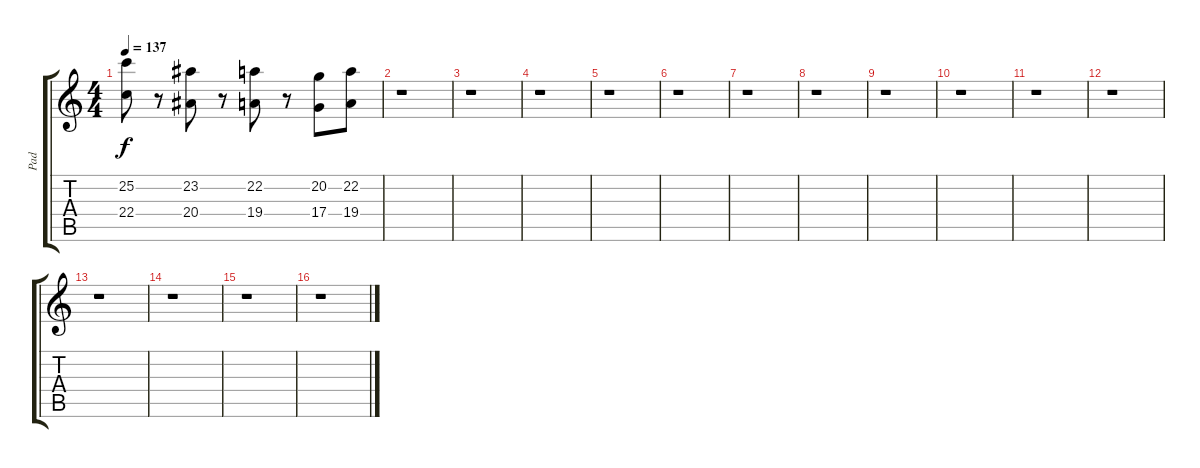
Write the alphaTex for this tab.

\track ("Pad" "Pad") {instrument pad3polysynth}
\staff {score tabs}
\tuning (E4 B3 G3 D3 A2 E2) {hide}
\ts (4 4)
\tempo 137
\clef g2
\ks c
(25.2 22.4).8{dy f} r.8 (23.2 20.4).8 r.8 (22.2 19.4).8 r.8 (20.2 17.4).8 (22.2 19.4).8 |
r.1 |
r.1 |
r.1 |
r.1 |
r.1 |
r.1 |
r.1 |
r.1 |
r.1 |
r.1 |
r.1 |
r.1 |
r.1 |
r.1 |
r.1
